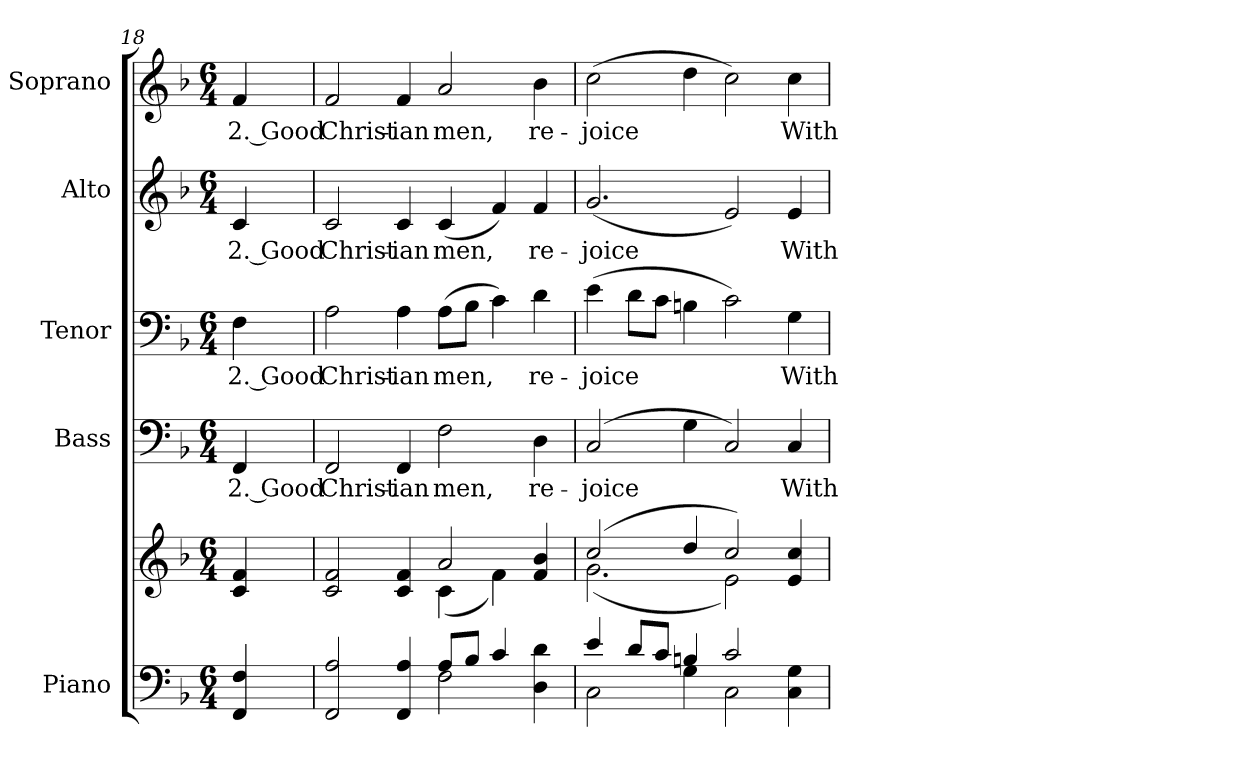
**kern	**kern	**kern	**text	**kern	**text	**kern	**text	**kern	**text
*part5	*part5	*part4	*part4	*part3	*part3	*part2	*part2	*part1	*part1
*staff6	*staff5	*staff4	*staff4	*staff3	*staff3	*staff2	*staff2	*staff1	*staff1
*I"Piano	*	*I"Bass	*	*I"Tenor	*	*I"Alto	*	*I"Soprano	*
*I'Pno.	*	*I'B.	*	*I'T.	*	*I'A.	*	*I'S.	*
*clefF4	*clefG2	*clefF4	*	*clefF4	*	*clefG2	*	*clefG2	*
*k[b-]	*k[b-]	*k[b-]	*	*k[b-]	*	*k[b-]	*	*k[b-]	*
*F:	*F:	*F:	*	*F:	*	*F:	*	*F:	*
*M6/4	*M6/4	*M6/4	*	*M6/4	*	*M6/4	*	*M6/4	*
=18	=18	=18	=18	=18	=18	=18	=18	=18	=18
!	!	!	!LO:LY:b:color=#000000	!	!	!	!	!	!
!	!	!	!	!	!LO:LY:b:color=#000000	!	!	!	!
!	!	!	!	!	!	!	!LO:LY:b:color=#000000	!	!
!	!	!	!	!	!	!	!	!	!LO:LY:b:color=#000000
4FFi/ 4Fi	4ci/ 4fi	4FFi/	2. Good	4Fi\	2. Good	4ci/	2. Good	4fi/	2. Good
=19	=19	=19	=19	=19	=19	=19	=19	=19	=19
*^	*^	*	*	*	*	*	*	*	*
!	!	!	!	!	!LO:LY:b:color=#000000	!	!	!	!	!	!
!	!	!	!	!	!	!	!LO:LY:b:color=#000000	!	!	!	!
!	!	!	!	!	!	!	!	!	!LO:LY:b:color=#000000	!	!
!	!	!	!	!	!	!	!	!	!	!	!LO:LY:b:color=#000000
2FFi/ 2Ai	2.ryy	2ci/ 2fi	2.ryy	2FFi/	Christ-	2Ai\	Christ-	2ci/	Christ-	2fi/	Christ-
!	!	!	!	!	!LO:LY:b:color=#000000	!	!	!	!	!	!
!	!	!	!	!	!	!	!LO:LY:b:color=#000000	!	!	!	!
!	!	!	!	!	!	!	!	!	!LO:LY:b:color=#000000	!	!
!	!	!	!	!	!	!	!	!	!	!	!LO:LY:b:color=#000000
4FFi/ 4Ai	.	4ci/ 4fi	.	4FFi/	-ian	4Ai\	-ian	4ci/	-ian	4fi/	-ian
!	!	!	!	!	!LO:LY:b:color=#000000	!	!	!	!	!	!
!	!	!	!	!	!	!	!LO:LY:b:color=#000000	!	!	!	!
!	!	!	!	!	!	!	!	!	!LO:LY:b:color=#000000	!	!
!	!	!	!	!	!	!	!	!	!	!	!LO:LY:b:color=#000000
8Ai/L	2Fi\	2ai/	(4ci\	2Fi\	men,	(8Ai\L	men,	(4ci/	men,	2ai/	men,
8B-i/J	.	.	.	.	.	8B-i\J	.	.	.	.	.
4ci/	.	.	4fi\)	.	.	4ci\)	.	4fi/)	.	.	.
!	!	!	!	!	!LO:LY:b:color=#000000	!	!	!	!	!	!
!	!	!	!	!	!	!	!LO:LY:b:color=#000000	!	!	!	!
!	!	!	!	!	!	!	!	!	!LO:LY:b:color=#000000	!	!
!	!	!	!	!	!	!	!	!	!	!	!LO:LY:b:color=#000000
4Di\ 4di	4ryy	4fi/ 4b-i	4ryy	4Di\	re-	4di\	re-	4fi/	re-	4b-i\	re-
=20	=20	=20	=20	=20	=20	=20	=20	=20	=20	=20	=20
!	!	!	!	!	!LO:LY:b:color=#000000	!	!	!	!	!	!
!	!	!	!	!	!	!	!LO:LY:b:color=#000000	!	!	!	!
!	!	!	!	!	!	!	!	!	!LO:LY:b:color=#000000	!	!
!	!	!	!	!	!	!	!	!	!	!	!LO:LY:b:color=#000000
4ei/	2Ci\	(2cci/	(2.gi\	(2Ci/	-joice	(4ei\	-joice	(2.gi/	-joice	(2cci\	-joice
8di/L	.	.	.	.	.	8di\L	.	.	.	.	.
8ci/J	.	.	.	.	.	8ci\J	.	.	.	.	.
4Bni/	4Gi\	4ddi/	.	4Gi\	.	4Bni\	.	.	.	4ddi\	.
2ci/	2Ci\	2cci/)	2ei\)	2Ci/)	.	2ci\)	.	2ei/)	.	2cci\)	.
!	!	!	!	!	!LO:LY:b:color=#000000	!	!	!	!	!	!
!	!	!	!	!	!	!	!LO:LY:b:color=#000000	!	!	!	!
!	!	!	!	!	!	!	!	!	!LO:LY:b:color=#000000	!	!
!	!	!	!	!	!	!	!	!	!	!	!LO:LY:b:color=#000000
4Ci\ 4Gi	4ryy	4ei/ 4cci	4ryy	4Ci/	With	4Gi\	With	4ei/	With	4cci\	With
*v	*v	*	*	*	*	*	*	*	*	*	*
*	*v	*v	*	*	*	*	*	*	*	*
=	=	=	=	=	=	=	=	=	=
*-	*-	*-	*-	*-	*-	*-	*-	*-	*-
